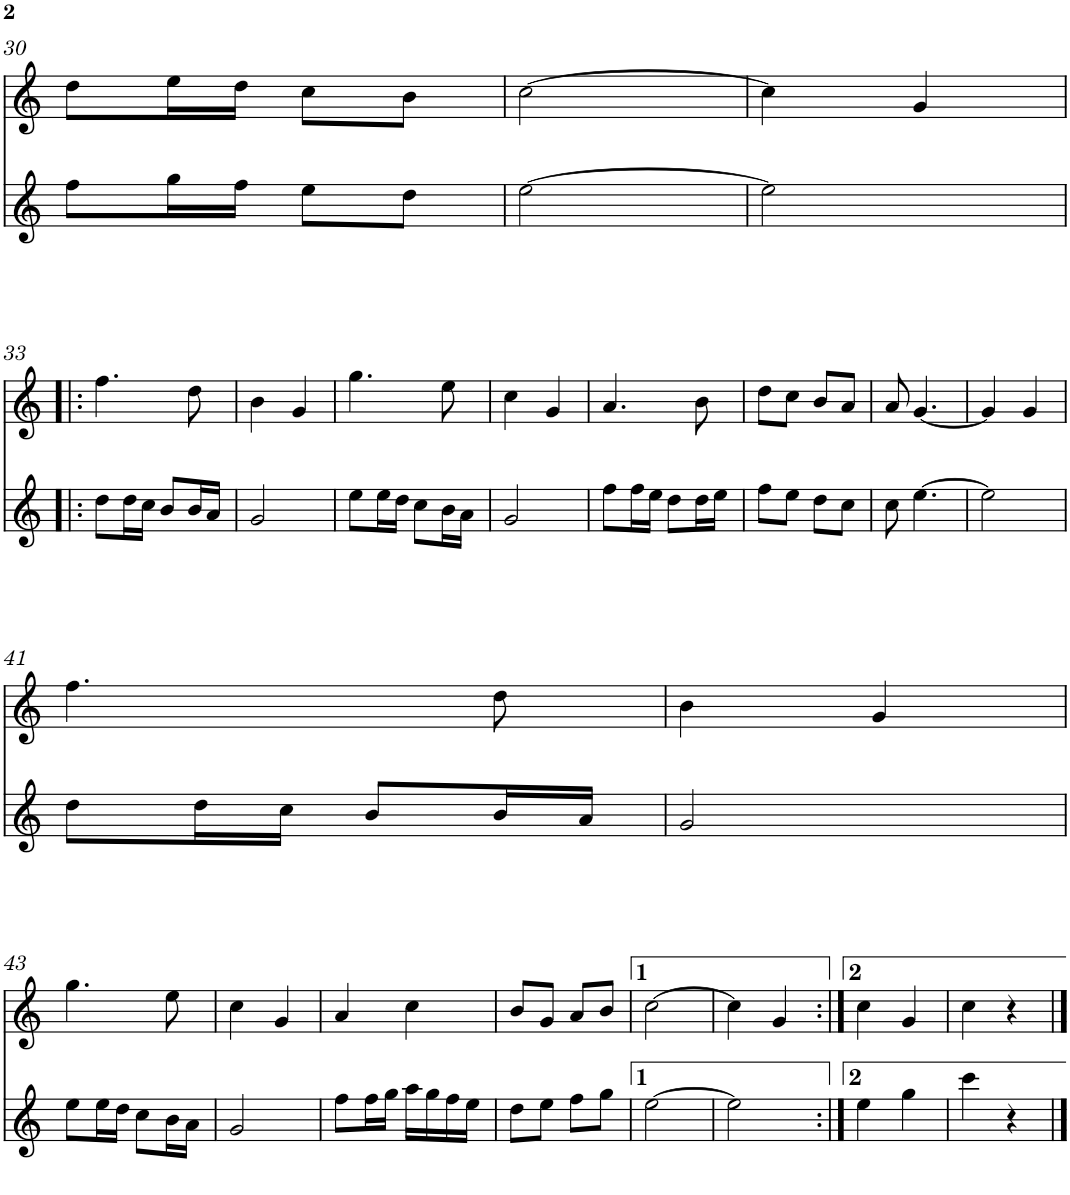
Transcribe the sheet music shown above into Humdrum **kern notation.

**kern	**kern
*part2	*part1
*staff2	*staff1
*I"Part 2	*I"Part 1
!!LO:PB:g=z
*clefG2	*clefG2
*k[]	*k[]
*M2/4	*M2/4
=30	=30
8ff\L	8dd\L
16gg\L	16ee\L
16ff\JJ	16dd\JJ
8ee\L	8cc\L
8dd\J	8b\J
=31	=31
[2ee\	[2cc\
=32	=32
2ee\]	4cc\]
.	4g/
!!LO:LB:g=z
=33!|:	=33!|:
8dd\L	4.ff\
16dd\L	.
16cc\JJ	.
8b/L	.
16b/L	8dd\
16a/JJ	.
=34	=34
2g/	4b\
.	4g/
=35	=35
8ee\L	4.gg\
16ee\L	.
16dd\JJ	.
8cc\L	.
16b\L	8ee\
16a\JJ	.
=36	=36
2g/	4cc\
.	4g/
=37	=37
8ff\L	4.a/
16ff\L	.
16ee\JJ	.
8dd\L	.
16dd\L	8b\
16ee\JJ	.
=38	=38
8ff\L	8dd\L
8ee\J	8cc\J
8dd\L	8b/L
8cc\J	8a/J
=39	=39
8cc\	8a/
[4.ee\	[4.g/
=40	=40
2ee\]	4g/]
.	4g/
!!LO:LB:g=z
=41	=41
8dd\L	4.ff\
16dd\L	.
16cc\JJ	.
8b/L	.
16b/L	8dd\
16a/JJ	.
=42	=42
2g/	4b\
.	4g/
!!LO:LB:g=z
=43	=43
8ee\L	4.gg\
16ee\L	.
16dd\JJ	.
8cc\L	.
16b\L	8ee\
16a\JJ	.
=44	=44
2g/	4cc\
.	4g/
=45	=45
8ff\L	4a/
16ff\L	.
16gg\JJ	.
16aa\LL	4cc\
16gg\	.
16ff\	.
16ee\JJ	.
=46	=46
8dd\L	8b/L
8ee\J	8g/J
8ff\L	8a/L
8gg\J	8b/J
=47	=47
[2ee\	[2cc\
=48	=48
2ee\]	4cc\]
.	4g/
=49:|!	=49:|!
4ee\	4cc\
4gg\	4g/
=50	=50
4ccc\	4cc\
4r	4r
==	==
*-	*-
